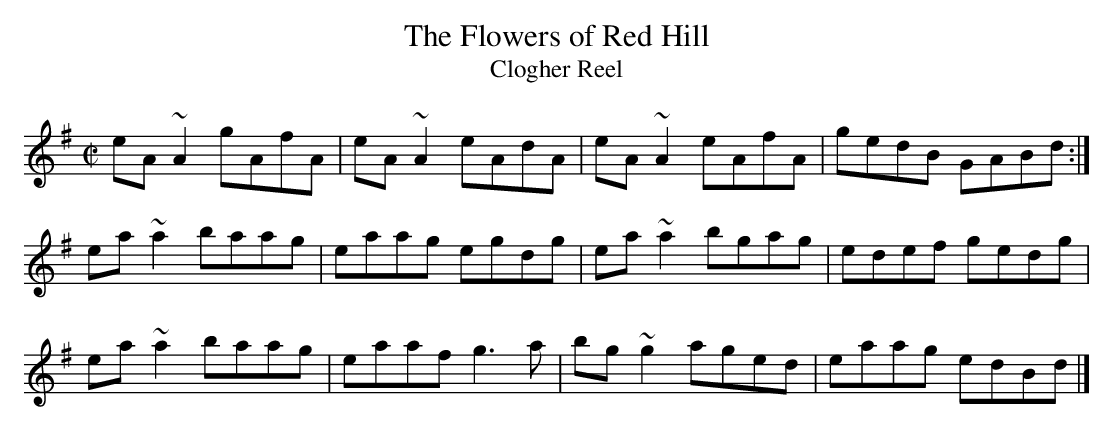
X:1
T:Flowers of Red Hill, The
T:Clogher Reel
M:C|
L:1/8
K:G
eA ~A2 gAfA|eA ~A2 eAdA|eA ~A2 eAfA|gedB GABd:|
ea ~a2 baag|eaag egdg|ea ~a2 bgag|edef gedg|
ea ~a2 baag|eaaf g3 a|bg ~g2 aged|eaag edBd|]
